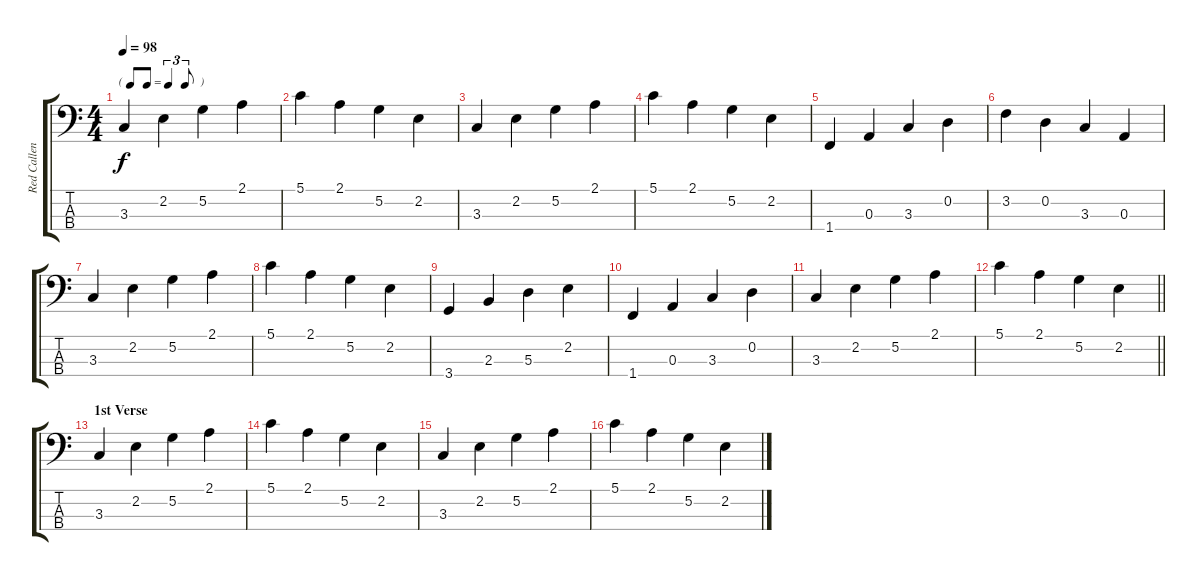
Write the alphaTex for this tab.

\track ("Red Callender - Upright Bass" "Red Callen") {instrument acousticbass}
\staff {score tabs}
\tuning (G2 D2 A1 E1) {hide}
\ts (4 4)
\tf triplet8th
\tempo 98
\clef f4
\ks c
3.3.4{dy f instrument acousticbass} 2.2.4 5.2.4 2.1.4 |
5.1.4 2.1.4 5.2.4 2.2.4 |
3.3.4 2.2.4 5.2.4 2.1.4 |
5.1.4 2.1.4 5.2.4 2.2.4 |
1.4.4 0.3.4 3.3.4 0.2.4 |
3.2.4 0.2.4 3.3.4 0.3.4 |
3.3.4 2.2.4 5.2.4 2.1.4 |
5.1.4 2.1.4 5.2.4 2.2.4 |
3.4.4 2.3.4 5.3.4 2.2.4 |
1.4.4 0.3.4 3.3.4 0.2.4 |
3.3.4 2.2.4 5.2.4 2.1.4 |
\barLineRight lightlight
5.1.4 2.1.4 5.2.4 2.2.4 |
\section ("" "1st Verse")
3.3.4 2.2.4 5.2.4 2.1.4 |
5.1.4 2.1.4 5.2.4 2.2.4 |
3.3.4 2.2.4 5.2.4 2.1.4 |
5.1.4 2.1.4 5.2.4 2.2.4
